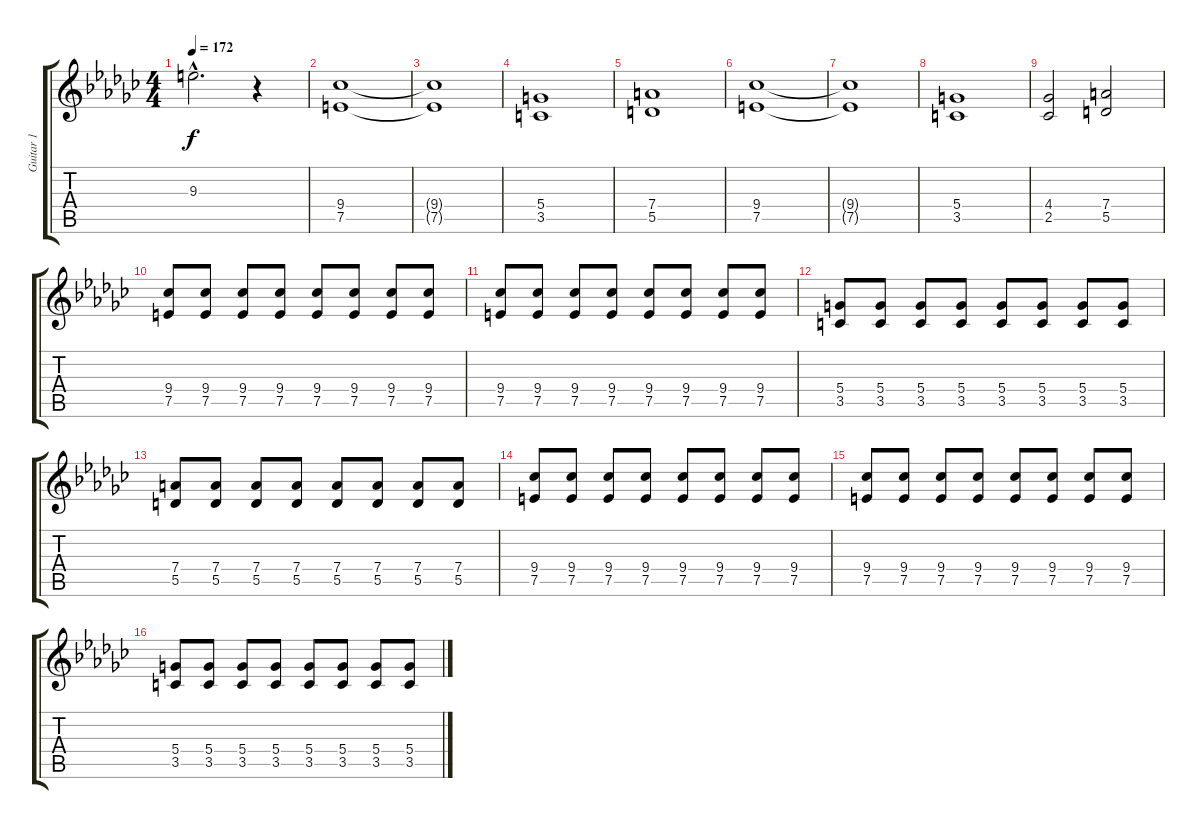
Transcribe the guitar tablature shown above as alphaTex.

\track ("Guitar 1" "Guitar 1") {instrument distortionguitar}
\staff {score tabs}
\tuning (E4 B3 G3 D3 A2 E2) {hide}
\ts (4 4)
\tempo 172
\clef g2
\ks ebminor
9.3{hac}.2{d dy f} r.4 |
(9.4 7.5).1 |
(9.4{t} 7.5{t}).1 |
(5.4 3.5).1 |
(7.4 5.5).1 |
(9.4 7.5).1 |
(9.4{t} 7.5{t}).1 |
(5.4 3.5).1 |
(4.4 2.5).2 (7.4 5.5).2 |
(9.4 7.5).8 (9.4 7.5).8 (9.4 7.5).8 (9.4 7.5).8 (9.4 7.5).8 (9.4 7.5).8 (9.4 7.5).8 (9.4 7.5).8 |
(9.4 7.5).8 (9.4 7.5).8 (9.4 7.5).8 (9.4 7.5).8 (9.4 7.5).8 (9.4 7.5).8 (9.4 7.5).8 (9.4 7.5).8 |
(5.4 3.5).8 (5.4 3.5).8 (5.4 3.5).8 (5.4 3.5).8 (5.4 3.5).8 (5.4 3.5).8 (5.4 3.5).8 (5.4 3.5).8 |
(7.4 5.5).8 (7.4 5.5).8 (7.4 5.5).8 (7.4 5.5).8 (7.4 5.5).8 (7.4 5.5).8 (7.4 5.5).8 (7.4 5.5).8 |
(9.4 7.5).8 (9.4 7.5).8 (9.4 7.5).8 (9.4 7.5).8 (9.4 7.5).8 (9.4 7.5).8 (9.4 7.5).8 (9.4 7.5).8 |
(9.4 7.5).8 (9.4 7.5).8 (9.4 7.5).8 (9.4 7.5).8 (9.4 7.5).8 (9.4 7.5).8 (9.4 7.5).8 (9.4 7.5).8 |
(5.4 3.5).8 (5.4 3.5).8 (5.4 3.5).8 (5.4 3.5).8 (5.4 3.5).8 (5.4 3.5).8 (5.4 3.5).8 (5.4 3.5).8
